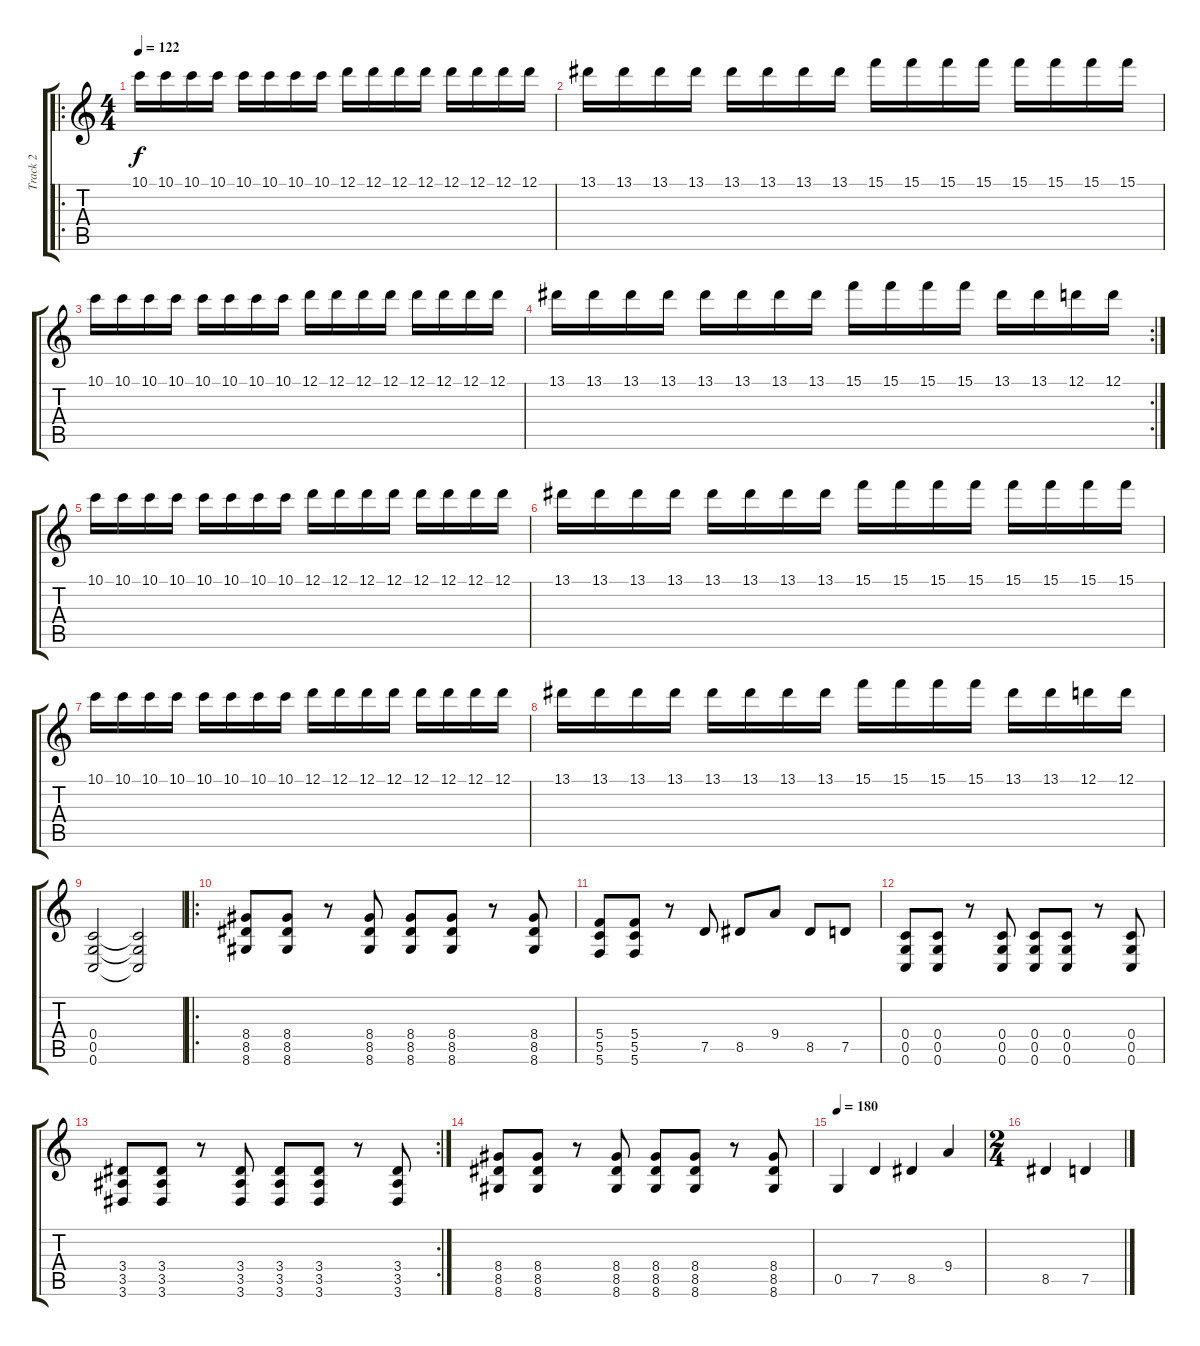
\track ("Track 2" "Track 2") {instrument overdrivenguitar}
\staff {score tabs}
\tuning (D4 A3 F3 C3 G2 C2) {hide}
\ro
\ts (4 4)
\tempo 122
\clef g2
\ks c
10.1.16{dy f} 10.1.16 10.1.16 10.1.16 10.1.16 10.1.16 10.1.16 10.1.16 12.1.16 12.1.16 12.1.16 12.1.16 12.1.16 12.1.16 12.1.16 12.1.16 |
13.1.16 13.1.16 13.1.16 13.1.16 13.1.16 13.1.16 13.1.16 13.1.16 15.1.16 15.1.16 15.1.16 15.1.16 15.1.16 15.1.16 15.1.16 15.1.16 |
10.1.16 10.1.16 10.1.16 10.1.16 10.1.16 10.1.16 10.1.16 10.1.16 12.1.16 12.1.16 12.1.16 12.1.16 12.1.16 12.1.16 12.1.16 12.1.16 |
\rc 2
13.1.16 13.1.16 13.1.16 13.1.16 13.1.16 13.1.16 13.1.16 13.1.16 15.1.16 15.1.16 15.1.16 15.1.16 13.1.16 13.1.16 12.1.16 12.1.16 |
10.1.16 10.1.16 10.1.16 10.1.16 10.1.16 10.1.16 10.1.16 10.1.16 12.1.16 12.1.16 12.1.16 12.1.16 12.1.16 12.1.16 12.1.16 12.1.16 |
13.1.16 13.1.16 13.1.16 13.1.16 13.1.16 13.1.16 13.1.16 13.1.16 15.1.16 15.1.16 15.1.16 15.1.16 15.1.16 15.1.16 15.1.16 15.1.16 |
10.1.16 10.1.16 10.1.16 10.1.16 10.1.16 10.1.16 10.1.16 10.1.16 12.1.16 12.1.16 12.1.16 12.1.16 12.1.16 12.1.16 12.1.16 12.1.16 |
13.1.16 13.1.16 13.1.16 13.1.16 13.1.16 13.1.16 13.1.16 13.1.16 15.1.16 15.1.16 15.1.16 15.1.16 13.1.16 13.1.16 12.1.16 12.1.16 |
(0.4 0.5 0.6).2 (0.4{t} 0.5{t} 0.6{t}).2 |
\ro
(8.4 8.5 8.6).8 (8.4 8.5 8.6).8 r.8 (8.4 8.5 8.6).8 (8.4 8.5 8.6).8 (8.4 8.5 8.6).8 r.8 (8.4 8.5 8.6).8 |
(5.4 5.5 5.6).8 (5.4 5.5 5.6).8 r.8 7.5.8 8.5.8 9.4.8 8.5.8 7.5.8 |
(0.4 0.5 0.6).8 (0.4 0.5 0.6).8 r.8 (0.4 0.5 0.6).8 (0.4 0.5 0.6).8 (0.4 0.5 0.6).8 r.8 (0.4 0.5 0.6).8 |
\rc 2
(3.4 3.5 3.6).8 (3.4 3.5 3.6).8 r.8 (3.4 3.5 3.6).8 (3.4 3.5 3.6).8 (3.4 3.5 3.6).8 r.8 (3.4 3.5 3.6).8 |
(8.4 8.5 8.6).8 (8.4 8.5 8.6).8 r.8 (8.4 8.5 8.6).8 (8.4 8.5 8.6).8 (8.4 8.5 8.6).8 r.8 (8.4 8.5 8.6).8 |
\tempo 180
0.5.4 7.5.4 8.5.4 9.4.4 |
\ts (2 4)
8.5.4 7.5.4
